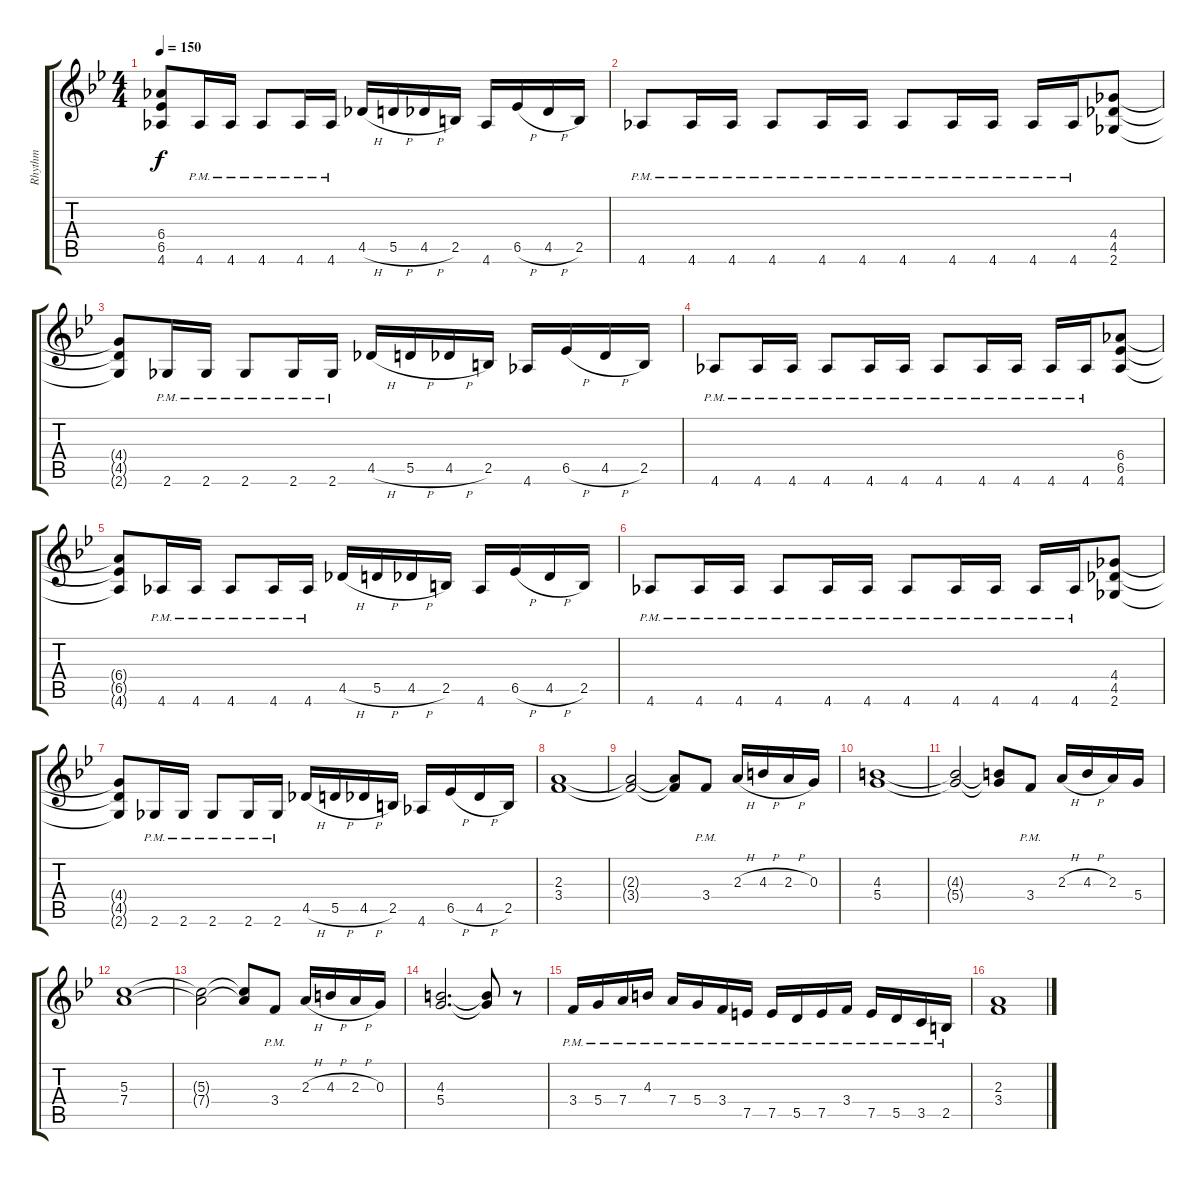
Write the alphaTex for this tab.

\track ("Rhythm" "Rhythm") {instrument overdrivenguitar}
\staff {score tabs}
\tuning (E4 B3 G3 D3 A2 E2) {hide}
\ts (4 4)
\tempo 150
\clef g2
\ks bb
(6.4{t} 6.5{t} 4.6{t}).8{dy f} 4.6{pm}.16 4.6{pm}.16 4.6{pm}.8 4.6{pm}.16 4.6{pm}.16 4.5{h}.16 5.5{h}.16 4.5{h}.16 2.5.16 4.6.16 6.5{h}.16 4.5{h}.16 2.5.16 |
4.6{pm}.8 4.6{pm}.16 4.6{pm}.16 4.6{pm}.8 4.6{pm}.16 4.6{pm}.16 4.6{pm}.8 4.6{pm}.16 4.6{pm}.16 4.6{pm}.16 4.6{pm}.16 (4.4 4.5 2.6).8 |
(4.4{t} 4.5{t} 2.6{t}).8 2.6{pm}.16 2.6{pm}.16 2.6{pm}.8 2.6{pm}.16 2.6{pm}.16 4.5{h}.16 5.5{h}.16 4.5{h}.16 2.5.16 4.6.16 6.5{h}.16 4.5{h}.16 2.5.16 |
4.6{pm}.8 4.6{pm}.16 4.6{pm}.16 4.6{pm}.8 4.6{pm}.16 4.6{pm}.16 4.6{pm}.8 4.6{pm}.16 4.6{pm}.16 4.6{pm}.16 4.6{pm}.16 (6.4 6.5 4.6).8 |
(6.4{t} 6.5{t} 4.6{t}).8 4.6{pm}.16 4.6{pm}.16 4.6{pm}.8 4.6{pm}.16 4.6{pm}.16 4.5{h}.16 5.5{h}.16 4.5{h}.16 2.5.16 4.6.16 6.5{h}.16 4.5{h}.16 2.5.16 |
4.6{pm}.8 4.6{pm}.16 4.6{pm}.16 4.6{pm}.8 4.6{pm}.16 4.6{pm}.16 4.6{pm}.8 4.6{pm}.16 4.6{pm}.16 4.6{pm}.16 4.6{pm}.16 (4.4 4.5 2.6).8 |
(4.4{t} 4.5{t} 2.6{t}).8 2.6{pm}.16 2.6{pm}.16 2.6{pm}.8 2.6{pm}.16 2.6{pm}.16 4.5{h}.16 5.5{h}.16 4.5{h}.16 2.5.16 4.6.16 6.5{h}.16 4.5{h}.16 2.5.16 |
(2.3 3.4).1 |
(2.3{t} 3.4{t}).2 (2.3{t} 3.4{t}).8 3.4{pm}.8 2.3{h}.16 4.3{h}.16 2.3{h}.16 0.3.16 |
(4.3 5.4).1 |
(4.3{t} 5.4{t}).2 (4.3{t} 5.4{t}).8 3.4{pm}.8 2.3{h}.16 4.3{h}.16 2.3.16 5.4.16 |
(5.3 7.4).1 |
(5.3{t} 7.4{t}).2 (5.3{t} 7.4{t}).8 3.4{pm}.8 2.3{h}.16 4.3{h}.16 2.3{h}.16 0.3.16 |
(4.3 5.4).2{d} (4.3{t} 5.4{t}).8 r.8 |
3.4{pm}.16 5.4{pm}.16 7.4{pm}.16 4.3{pm}.16 7.4{pm}.16 5.4{pm}.16 3.4{pm}.16 7.5{pm}.16 7.5{pm}.16 5.5{pm}.16 7.5{pm}.16 3.4{pm}.16 7.5{pm}.16 5.5{pm}.16 3.5{pm}.16 2.5{pm}.16 |
(2.3 3.4).1
